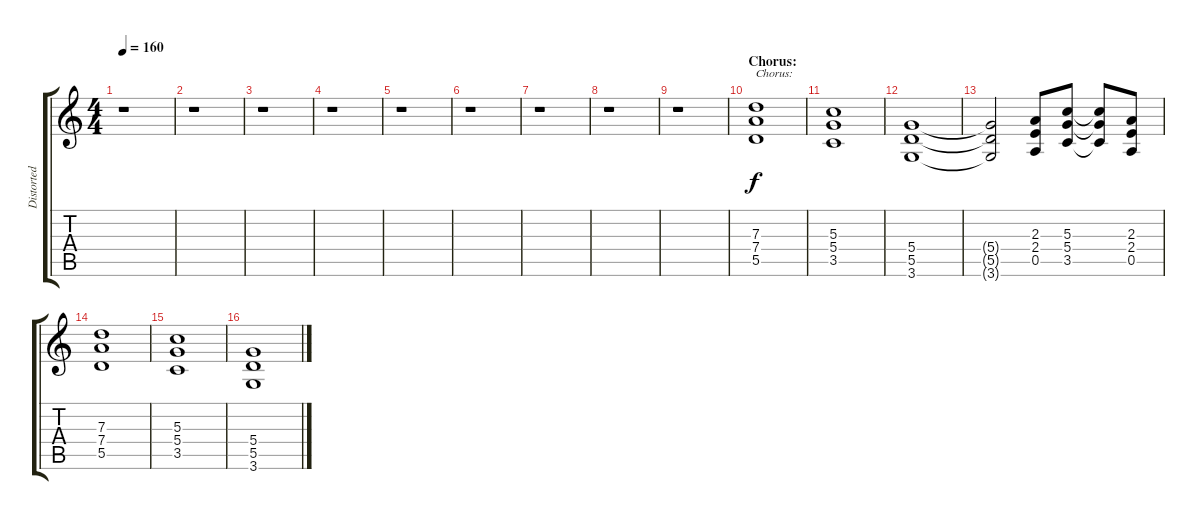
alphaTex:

\track ("Distorted Guitar" "Distorted ") {instrument distortionguitar}
\staff {score tabs}
\tuning (E4 B3 G3 D3 A2 E2) {hide}
\ts (4 4)
\tempo 160
\clef g2
\ks c
r.1{dy f} |
r.1 |
r.1 |
r.1 |
r.1 |
r.1 |
r.1 |
r.1 |
r.1 |
\section ("" "Chorus:")
(7.3 7.4 5.5).1{txt "Chorus:"} |
(5.3 5.4 3.5).1 |
(5.4 5.5 3.6).1 |
(5.4{t} 5.5{t} 3.6{t}).2 (2.3 2.4 0.5).8 (5.3 5.4 3.5).8 (5.3{t} 5.4{t} 3.5{t}).8 (2.3 2.4 0.5).8 |
(7.3 7.4 5.5).1 |
(5.3 5.4 3.5).1 |
(5.4 5.5 3.6).1
